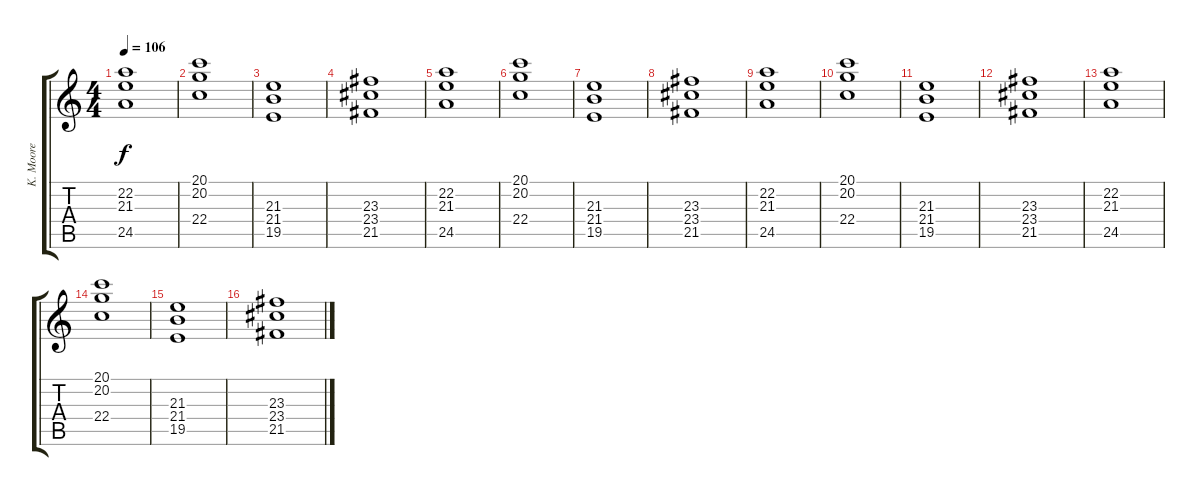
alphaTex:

\track ("K. Moore" "K. Moore") {instrument synthstrings2}
\staff {score tabs}
\tuning (E4 B3 G3 D3 A2 E2) {hide}
\ts (4 4)
\tempo 106
\clef g2
\ks c
(22.2 21.3 24.5).1{dy f} |
(20.1 20.2 22.4).1 |
(21.3 21.4 19.5).1 |
(23.3 23.4 21.5).1 |
(22.2 21.3 24.5).1 |
(20.1 20.2 22.4).1 |
(21.3 21.4 19.5).1 |
(23.3 23.4 21.5).1 |
(22.2 21.3 24.5).1 |
(20.1 20.2 22.4).1 |
(21.3 21.4 19.5).1 |
(23.3 23.4 21.5).1 |
(22.2 21.3 24.5).1 |
(20.1 20.2 22.4).1 |
(21.3 21.4 19.5).1 |
(23.3 23.4 21.5).1
